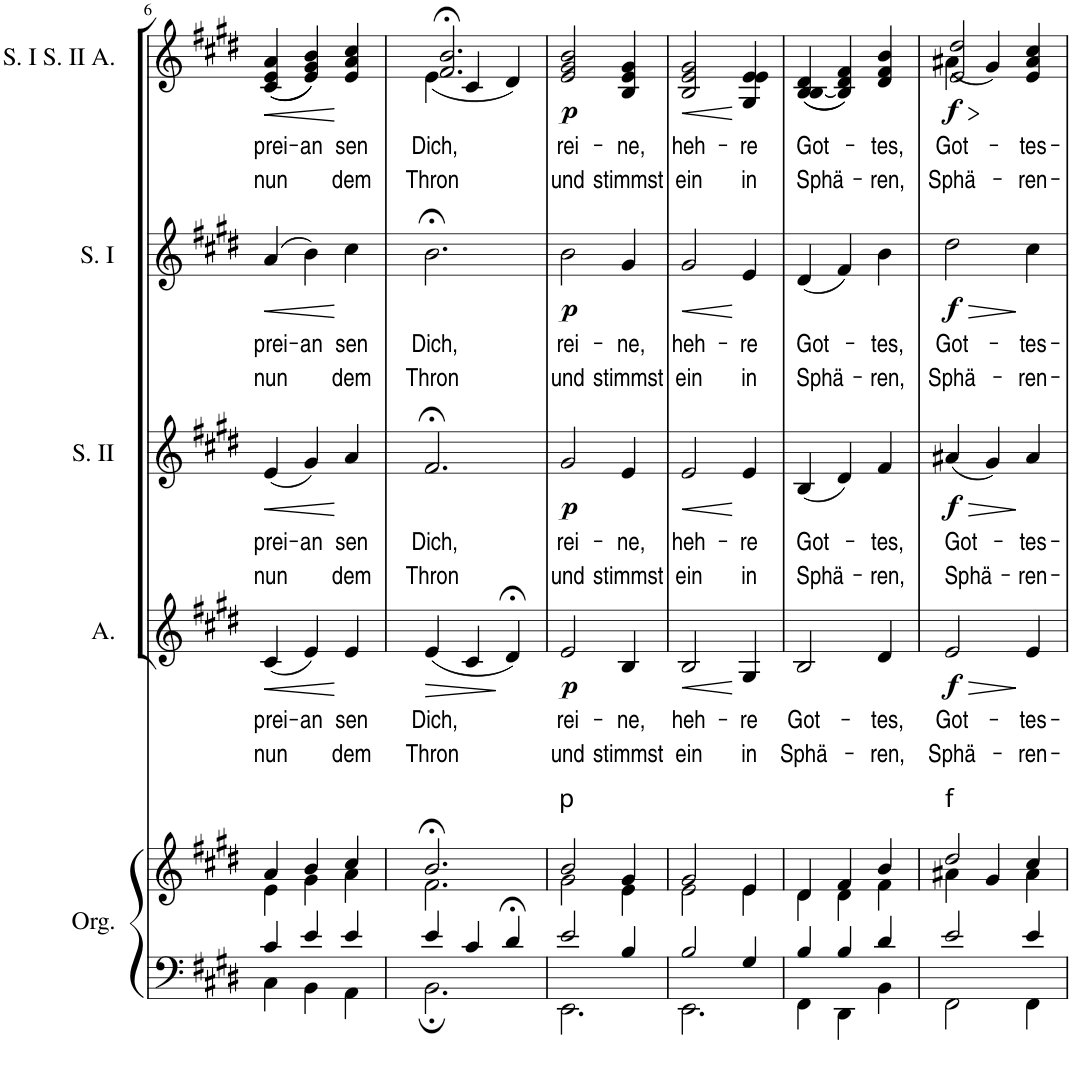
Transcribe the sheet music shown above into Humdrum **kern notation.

**kern	**kern	**kern	**text	**text	**dynam	**kern	**text	**text	**dynam	**kern	**text	**text	**dynam	**kern	**text	**text	**dynam
*part5	*part5	*part4	*part4	*part4	*part4	*part3	*part3	*part3	*part3	*part2	*part2	*part2	*part2	*part1	*part1	*part1	*part1
*staff6	*staff5	*staff4	*staff4	*staff4	*staff4	*staff3	*staff3	*staff3	*staff3	*staff2	*staff2	*staff2	*staff2	*staff1	*staff1	*staff1	*staff1
*I"Orgel	*	*I"Alt	*	*	*	*I"Sopran II	*	*	*	*I"Sopran I	*	*	*	*I"Sopran I Sopran II Alt	*	*	*
*I'Org.	*	*I'A.	*	*	*	*I'S. II	*	*	*	*I'S. I	*	*	*	*I'S. I S. II A.	*	*	*
!!LO:PB:g=z
*clefF4	*clefG2	*clefG2	*	*	*	*clefG2	*	*	*	*clefG2	*	*	*	*clefG2	*	*	*
*k[f#c#g#d#]	*k[f#c#g#d#]	*k[f#c#g#d#]	*	*	*	*k[f#c#g#d#]	*	*	*	*k[f#c#g#d#]	*	*	*	*k[f#c#g#d#]	*	*	*
*E:	*E:	*E:	*	*	*	*E:	*	*	*	*E:	*	*	*	*E:	*	*	*
*M3/4	*M3/4	*M3/4	*	*	*	*M3/4	*	*	*	*M3/4	*	*	*	*M3/4	*	*	*
=6	=6	=6	=6	=6	=6	=6	=6	=6	=6	=6	=6	=6	=6	=6	=6	=6	=6
*^	*^	*	*	*	*	*	*	*	*	*	*	*	*	*	*	*	*
!	!	!	!	!	!LO:LY:b	!LO:LY:b	!LO:HP:b	!	!LO:LY:b	!LO:LY:b	!LO:HP:b	!	!LO:LY:b	!LO:LY:b	!LO:HP:b	!	!LO:LY:b	!LO:LY:b	!LO:HP:b
4c#/	4C#\	4a/	4e\	(4c#/	prei-	nun	<	(4e/	prei-	nun	<	(4a/	prei-	nun	<	((4c#/ 4e/ 4a/	prei-	nun	<
!	!	!	!	!	!LO:LY:b	!	!	!	!LO:LY:b	!	!	!	!LO:LY:b	!	!	!	!LO:LY:b	!	!
4e/	4BB\	4b/	4g#\	4e/)	an	.	.	4g#/)	an	.	.	4b\)	an	.	.	4e/ 4g#/ 4b/))	an	.	.
!	!	!	!	!	!LO:LY:b	!LO:LY:b	!	!	!LO:LY:b	!LO:LY:b	!	!	!LO:LY:b	!LO:LY:b	!	!	!LO:LY:b	!LO:LY:b	!
4e/	4AA\	4cc#/	4a\	4e/	-sen	dem	[	4a/	-sen	dem	[	4cc#\	-sen	dem	[	4e/ 4a/ 4cc#/	-sen	dem	[
=7	=7	=7	=7	=7	=7	=7	=7	=7	=7	=7	=7	=7	=7	=7	=7	=7	=7	=7	=7
!	!	!	!	!	!LO:LY:b	!LO:LY:b	!LO:HP:b	!	!LO:LY:b	!LO:LY:b	!	!	!LO:LY:b	!LO:LY:b	!	!	!LO:LY:b	!LO:LY:b	!
*	*	*	*	*	*	*	*	*	*	*	*	*	*	*	*	*^	*	*	*
4e/	2.BB;\	2.b;</	2.f#\	(4e/	Dich,	Thron	>	2.f#;</	Dich,	Thron	.	2.b;<\	Dich,	Thron	.	2.f#/;< 2.b/;<	(4e\	Dich,	Thron	.
4c#/	.	.	.	4c#/	.	.	.	.	.	.	.	.	.	.	.	.	4c#/	.	.	.
4d#;</	.	.	.	4d#;</)	.	.	]	.	.	.	.	.	.	.	.	.	4d#/)	.	.	.
=8	=8	=8	=8	=8	=8	=8	=8	=8	=8	=8	=8	=8	=8	=8	=8	=8	=8	=8	=8	=8
!	!	!LO:TX:a:t=p	!	!	!	!	!	!	!	!	!	!	!	!	!	!	!	!	!	!
!	!	!	!	!	!LO:LY:b	!LO:LY:b	!LO:DY:b	!	!LO:LY:b	!LO:LY:b	!LO:DY:b	!	!LO:LY:b	!LO:LY:b	!LO:DY:b	!	!	!LO:LY:b	!LO:LY:b	!LO:DY:b
*	*	*	*	*	*	*	*	*	*	*	*	*	*	*	*	*v	*v	*	*	*
2e/	2.EE\	2b/	2g#\	2e/	rei-	und	p	2g#/	rei-	und	p	2b\	rei-	und	p	2e/ 2g#/ 2b/	rei-	und	p
!	!	!	!	!	!LO:LY:b	!LO:LY:b	!	!	!LO:LY:b	!LO:LY:b	!	!	!LO:LY:b	!LO:LY:b	!	!	!LO:LY:b	!LO:LY:b	!
4B/	.	4g#/	4e\	4B/	-ne,	stimmst	.	4e/	-ne,	stimmst	.	4g#/	-ne,	stimmst	.	4B/ 4e/ 4g#/	-ne,	stimmst	.
=9	=9	=9	=9	=9	=9	=9	=9	=9	=9	=9	=9	=9	=9	=9	=9	=9	=9	=9	=9
!	!	!	!	!	!LO:LY:b	!LO:LY:b	!LO:HP:b	!	!LO:LY:b	!LO:LY:b	!LO:HP:b	!	!LO:LY:b	!LO:LY:b	!LO:HP:b	!	!LO:LY:b	!LO:LY:b	!LO:HP:b
2B/	2.EE\	2g#/	2e\	2B/	heh-	ein	<	2e/	heh-	ein	<	2g#/	heh-	ein	<	2B/ 2e/ 2g#/	heh-	ein	<
!	!	!	!	!	!LO:LY:b	!LO:LY:b	!	!	!LO:LY:b	!LO:LY:b	!	!	!LO:LY:b	!LO:LY:b	!	!	!LO:LY:b	!LO:LY:b	!
4G#/	.	4e/	4e\	4G#/	-re	in	[	4e/	-re	in	[	4e/	-re	in	[	4G#/ 4e/ 4e/	-re	in	[
=10	=10	=10	=10	=10	=10	=10	=10	=10	=10	=10	=10	=10	=10	=10	=10	=10	=10	=10	=10
!	!	!	!	!	!LO:LY:b	!LO:LY:b	!	!	!LO:LY:b	!LO:LY:b	!	!	!LO:LY:b	!LO:LY:b	!	!	!LO:LY:b	!LO:LY:b	!
4B/	4FF#\	4d#/	4d#\	2B/	Got-	Sphä-	.	(4B/	Got-	Sphä-	.	(4d#/	Got-	Sphä-	.	(([4B/ 4B/ 4d#/	Got-	Sphä-	.
4B/	4DD#\	4f#/	4d#\	.	.	.	.	4d#/)	.	.	.	4f#/)	.	.	.	4B/] 4d#/ 4f#/))	.	.	.
!	!	!	!	!	!LO:LY:b	!LO:LY:b	!	!	!LO:LY:b	!LO:LY:b	!	!	!LO:LY:b	!LO:LY:b	!	!	!LO:LY:b	!LO:LY:b	!
4d#/	4BB\	4b/	4f#\	4d#/	-tes,	-ren,	.	4f#/	-tes,	-ren,	.	4b\	-tes,	-ren,	.	4d#/ 4f#/ 4b/	-tes,	-ren,	.
=11	=11	=11	=11	=11	=11	=11	=11	=11	=11	=11	=11	=11	=11	=11	=11	=11	=11	=11	=11
!	!	!LO:TX:a:t=f	!	!	!	!	!	!	!	!	!	!	!	!	!	!	!	!	!
!	!	!	!	!	!LO:LY:b	!LO:LY:b	!LO:HP:b	!	!LO:LY:b	!LO:LY:b	!LO:HP:b	!	!LO:LY:b	!LO:LY:b	!LO:HP:b	!	!LO:LY:b	!LO:LY:b	!LO:HP:b
*	*	*	*	*	*	*	*	*	*	*	*	*	*	*	*	*^	*	*	*
!	!	!	!	!	!	!	!LO:DY:n=1:b	!	!	!	!LO:DY:n=1:b	!	!	!	!LO:DY:n=1:b	!	!	!	!	!LO:DY:n=1:b
2e/	2FF#\	2dd#/	4a#X\	2e/	Got-	Sphä-	> f	(4a#X/	Got-	Sphä-	> f	2dd#\	Got-	Sphä-	> f	2e/ 2dd#/	(4a#X\	Got-	Sphä-	> f
.	.	.	4g#/	.	.	.	.	4g#/)	.	.	.	.	.	.	.	.	4g#/)	.	.	]
!	!	!	!	!	!LO:LY:b	!LO:LY:b	!	!	!LO:LY:b	!LO:LY:b	!	!	!LO:LY:b	!LO:LY:b	!	!	!	!LO:LY:b	!LO:LY:b	!
4e/	4FF#\	4cc#/	4a#\	4e/	-tes-	-ren-	]	4a#/	-tes-	-ren-	]	4cc#\	-tes-	-ren-	]	4e/ 4a#/ 4cc#/	4ryy	-tes-	-ren-	.
*v	*v	*	*	*	*	*	*	*	*	*	*	*	*	*	*	*v	*v	*	*	*
*	*v	*v	*	*	*	*	*	*	*	*	*	*	*	*	*	*	*	*
=	=	=	=	=	=	=	=	=	=	=	=	=	=	=	=	=	=
*-	*-	*-	*-	*-	*-	*-	*-	*-	*-	*-	*-	*-	*-	*-	*-	*-	*-
